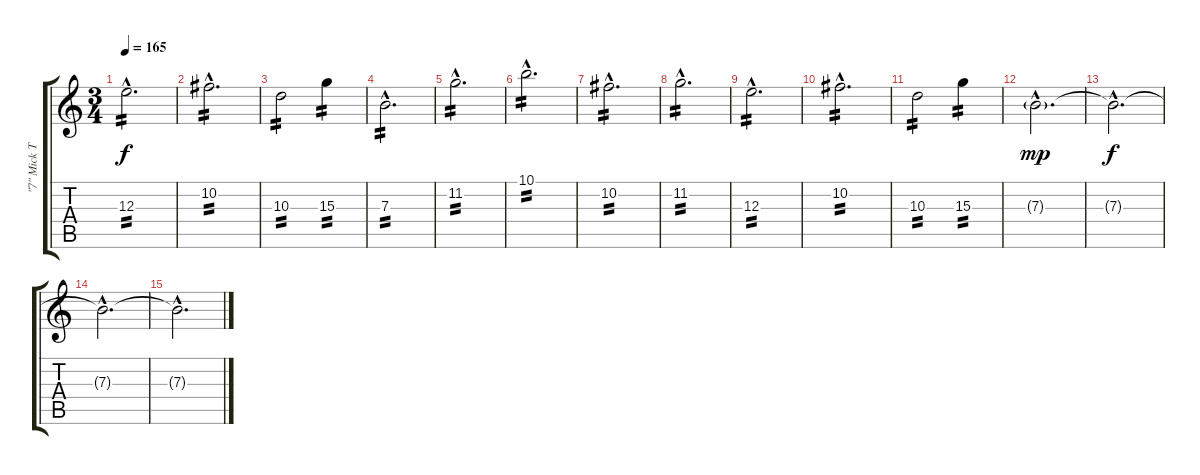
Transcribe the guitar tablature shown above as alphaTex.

\track ("\"7\" Mick Thompson (Guitar 1)" "\"7\" Mick T") {instrument distortionguitar}
\staff {score tabs}
\tuning (Db4 Ab3 E3 B2 Gb2 B1) {hide}
\ts (3 4)
\tempo 165
\clef g2
\ks c
12.3{hac}.2{d tp 2 dy f} |
10.2{hac}.2{d tp 2} |
10.3.2{tp 2} 15.3.4{tp 2} |
7.3{hac}.2{d tp 2} |
11.2{hac}.2{d tp 2} |
10.1{hac}.2{d tp 2} |
10.2{hac}.2{d tp 2} |
11.2{hac}.2{d tp 2} |
12.3{hac}.2{d tp 2} |
10.2{hac}.2{d tp 2} |
10.3.2{tp 2} 15.3.4{tp 2} |
7.3{g hac}.2{d dy mp} |
7.3{hac t}.2{d dy f} |
7.3{hac t}.2{d} |
7.3{hac t}.2{d}
